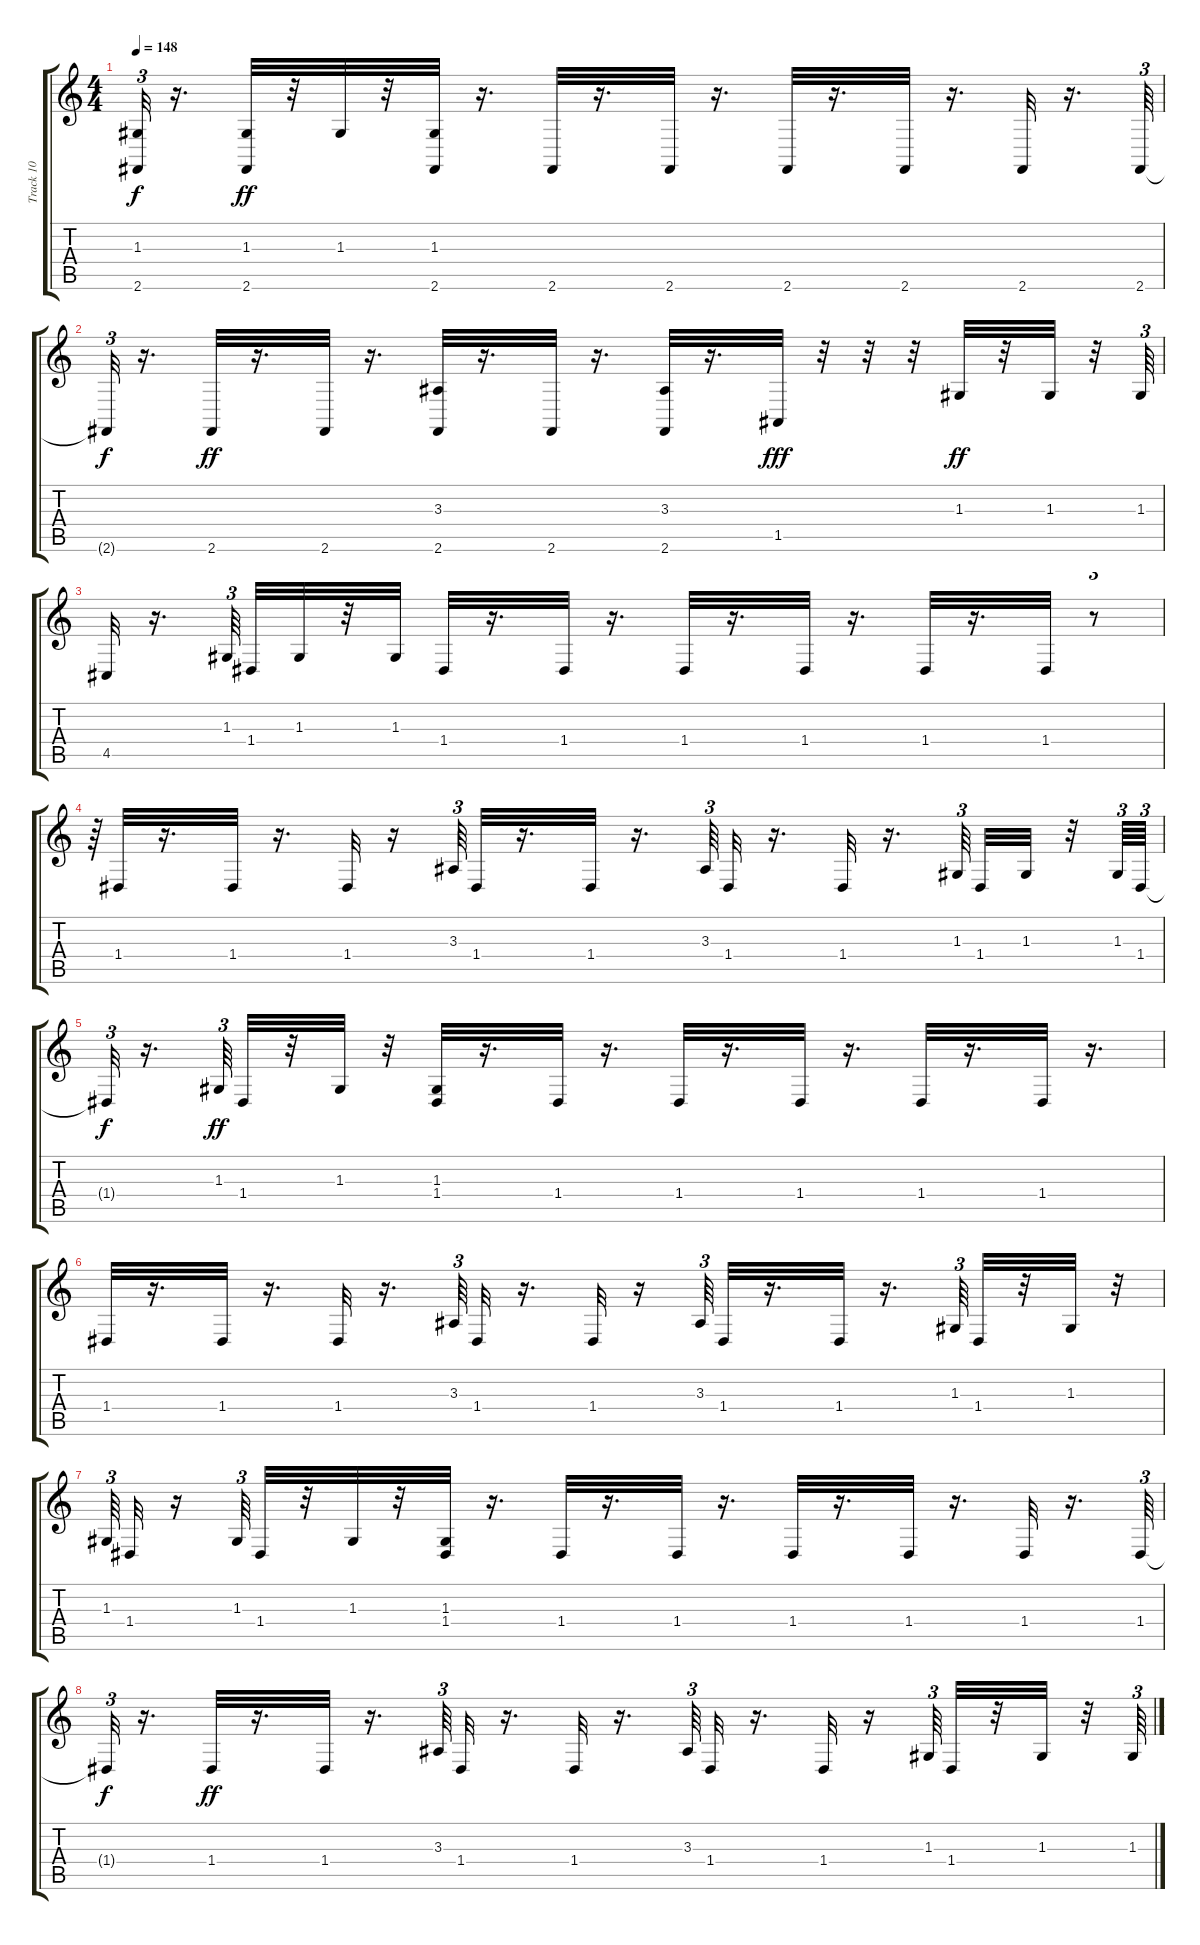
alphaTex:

\track ("Track 10" "Track 10") {instrument synthdrum}
\staff {score tabs}
\tuning (E4 B3 G3 D3 A2 E2) {hide}
\ts (4 4)
\tempo 148
\clef g2
\ks c
(1.3{t} 2.6{t}).32{tu (3 2) dy f} r.16{d} (1.3 2.6).32{dy ff} r.32 1.3.32 r.32 (1.3 2.6).32 r.16{d} 2.6.32 r.16{d} 2.6.32 r.16{d} 2.6.32 r.16{d} 2.6.32 r.16{d} 2.6.32 r.16{d} 2.6.64{tu (3 2)} |
2.6{t}.32{tu (3 2) dy f} r.16{d} 2.6.32{dy ff} r.16{d} 2.6.32 r.16{d} (3.3 2.6).32 r.16{d} 2.6.32 r.16{d} (3.3 2.6).32 r.16{d} 1.5.32{dy fff} r.32 r.32 r.32 1.3.32{dy ff} r.32 1.3.32 r.32 1.3.64{tu (3 2)} |
4.5.32 r.16{d} 1.3.64{tu (3 2) beam splitsecondary} 1.4.32 1.3.32 r.32 1.3.32 1.4.32 r.16{d} 1.4.32 r.16{d} 1.4.32 r.16{d} 1.4.32 r.16{d} 1.4.32 r.16{d} 1.4.32 r.8{tu (3 2)} |
r.64{tu (3 2)} 1.4.32 r.16{d} 1.4.32 r.16{d} 1.4.32 r.16 3.3.64{tu (3 2)} 1.4.32 r.16{d} 1.4.32 r.16{d} 3.3.64{tu (3 2)} 1.4.32 r.16{d} 1.4.32 r.16{d} 1.3.64{tu (3 2) beam splitsecondary} 1.4.32 1.3.32 r.32 1.3.64{tu (3 2)} 1.4.64{tu (3 2)} |
1.4{t}.32{tu (3 2) dy f} r.16{d} 1.3.64{tu (3 2) dy ff} 1.4.32 r.32 1.3.32 r.32 (1.3 1.4).32 r.16{d} 1.4.32 r.16{d} 1.4.32 r.16{d} 1.4.32 r.16{d} 1.4.32 r.16{d} 1.4.32 r.16{d} |
1.4.32 r.16{d} 1.4.32 r.16{d} 1.4.32 r.16{d} 3.3.64{tu (3 2)} 1.4.32 r.16{d} 1.4.32 r.16 3.3.64{tu (3 2)} 1.4.32 r.16{d} 1.4.32 r.16{d} 1.3.64{tu (3 2)} 1.4.32 r.32 1.3.32 r.32 |
1.3.64{tu (3 2)} 1.4.32 r.16 1.3.64{tu (3 2)} 1.4.32 r.32 1.3.32 r.32 (1.3 1.4).32 r.16{d} 1.4.32 r.16{d} 1.4.32 r.16{d} 1.4.32 r.16{d} 1.4.32 r.16{d} 1.4.32 r.16{d} 1.4.64{tu (3 2)} |
1.4{t}.32{tu (3 2) dy f} r.16{d} 1.4.32{dy ff} r.16{d} 1.4.32 r.16{d} 3.3.64{tu (3 2)} 1.4.32 r.16{d} 1.4.32 r.16{d} 3.3.64{tu (3 2)} 1.4.32 r.16{d} 1.4.32 r.16 1.3.64{tu (3 2)} 1.4.32 r.32 1.3.32 r.32 1.3.64{tu (3 2)}
